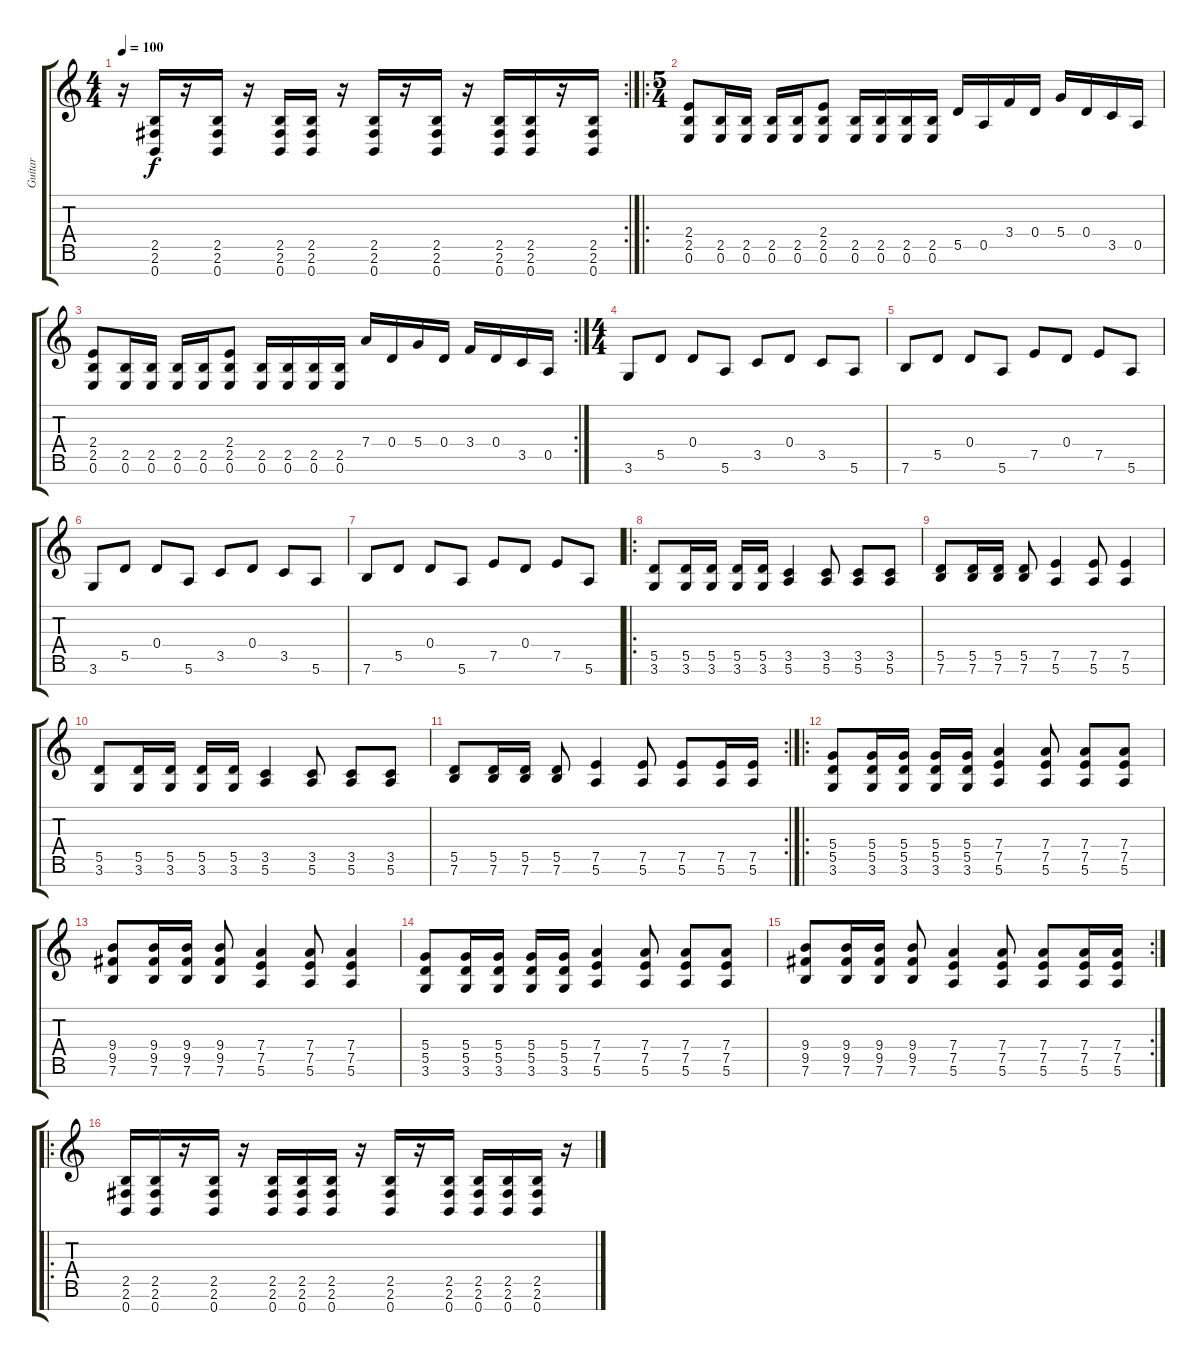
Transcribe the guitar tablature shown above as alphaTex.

\track ("Guitar" "Guitar") {instrument distortionguitar}
\staff {score tabs}
\tuning (E4 B3 G3 D3 A2 E2 B1) {hide}
\rc 2
\ts (4 4)
\tempo 100
\clef g2
\ks c
r.16{dy f} (2.5 2.6 0.7).16 r.16 (2.5 2.6 0.7).16 r.16 (2.5 2.6 0.7).16 (2.5 2.6 0.7).16 r.16 (2.5 2.6 0.7).16 r.16 (2.5 2.6 0.7).16 r.16 (2.5 2.6 0.7).16 (2.5 2.6 0.7).16 r.16 (2.5 2.6 0.7).16 |
\ro
\ts (5 4)
(2.4 2.5 0.6).8 (2.5 0.6).16 (2.5 0.6).16 (2.5 0.6).16 (2.5 0.6).16 (2.4 2.5 0.6).8 (2.5 0.6).16 (2.5 0.6).16 (2.5 0.6).16 (2.5 0.6).16 5.5.16 0.5.16 3.4.16 0.4.16 5.4.16 0.4.16 3.5.16 0.5.16 |
\rc 2
(2.4 2.5 0.6).8 (2.5 0.6).16 (2.5 0.6).16 (2.5 0.6).16 (2.5 0.6).16 (2.4 2.5 0.6).8 (2.5 0.6).16 (2.5 0.6).16 (2.5 0.6).16 (2.5 0.6).16 7.4.16 0.4.16 5.4.16 0.4.16 3.4.16 0.4.16 3.5.16 0.5.16 |
\ts (4 4)
3.6.8 5.5.8 0.4.8 5.6.8 3.5.8 0.4.8 3.5.8 5.6.8 |
7.6.8 5.5.8 0.4.8 5.6.8 7.5.8 0.4.8 7.5.8 5.6.8 |
3.6.8 5.5.8 0.4.8 5.6.8 3.5.8 0.4.8 3.5.8 5.6.8 |
7.6.8 5.5.8 0.4.8 5.6.8 7.5.8 0.4.8 7.5.8 5.6.8 |
\ro
(5.5 3.6).8 (5.5 3.6).16 (5.5 3.6).16 (5.5 3.6).16 (5.5 3.6).16 (3.5 5.6).4 (3.5 5.6).8 (3.5 5.6).8 (3.5 5.6).8 |
(5.5 7.6).8 (5.5 7.6).16 (5.5 7.6).16 (5.5 7.6).8 (7.5 5.6).4 (7.5 5.6).8 (7.5 5.6).4 |
(5.5 3.6).8 (5.5 3.6).16 (5.5 3.6).16 (5.5 3.6).16 (5.5 3.6).16 (3.5 5.6).4 (3.5 5.6).8 (3.5 5.6).8 (3.5 5.6).8 |
\rc 2
(5.5 7.6).8 (5.5 7.6).16 (5.5 7.6).16 (5.5 7.6).8 (7.5 5.6).4 (7.5 5.6).8 (7.5 5.6).8 (7.5 5.6).16 (7.5 5.6).16 |
\ro
(5.4 5.5 3.6).8 (5.4 5.5 3.6).16 (5.4 5.5 3.6).16 (5.4 5.5 3.6).16 (5.4 5.5 3.6).16 (7.4 7.5 5.6).4 (7.4 7.5 5.6).8 (7.4 7.5 5.6).8 (7.4 7.5 5.6).8 |
(9.4 9.5 7.6).8 (9.4 9.5 7.6).16 (9.4 9.5 7.6).16 (9.4 9.5 7.6).8 (7.4 7.5 5.6).4 (7.4 7.5 5.6).8 (7.4 7.5 5.6).4 |
(5.4 5.5 3.6).8 (5.4 5.5 3.6).16 (5.4 5.5 3.6).16 (5.4 5.5 3.6).16 (5.4 5.5 3.6).16 (7.4 7.5 5.6).4 (7.4 7.5 5.6).8 (7.4 7.5 5.6).8 (7.4 7.5 5.6).8 |
\rc 2
(9.4 9.5 7.6).8 (9.4 9.5 7.6).16 (9.4 9.5 7.6).16 (9.4 9.5 7.6).8 (7.4 7.5 5.6).4 (7.4 7.5 5.6).8 (7.4 7.5 5.6).8 (7.4 7.5 5.6).16 (7.4 7.5 5.6).16 |
\ro
(2.5 2.6 0.7).16 (2.5 2.6 0.7).16 r.16 (2.5 2.6 0.7).16 r.16 (2.5 2.6 0.7).16 (2.5 2.6 0.7).16 (2.5 2.6 0.7).16 r.16 (2.5 2.6 0.7).16 r.16 (2.5 2.6 0.7).16 (2.5 2.6 0.7).16 (2.5 2.6 0.7).16 (2.5 2.6 0.7).16 r.16
